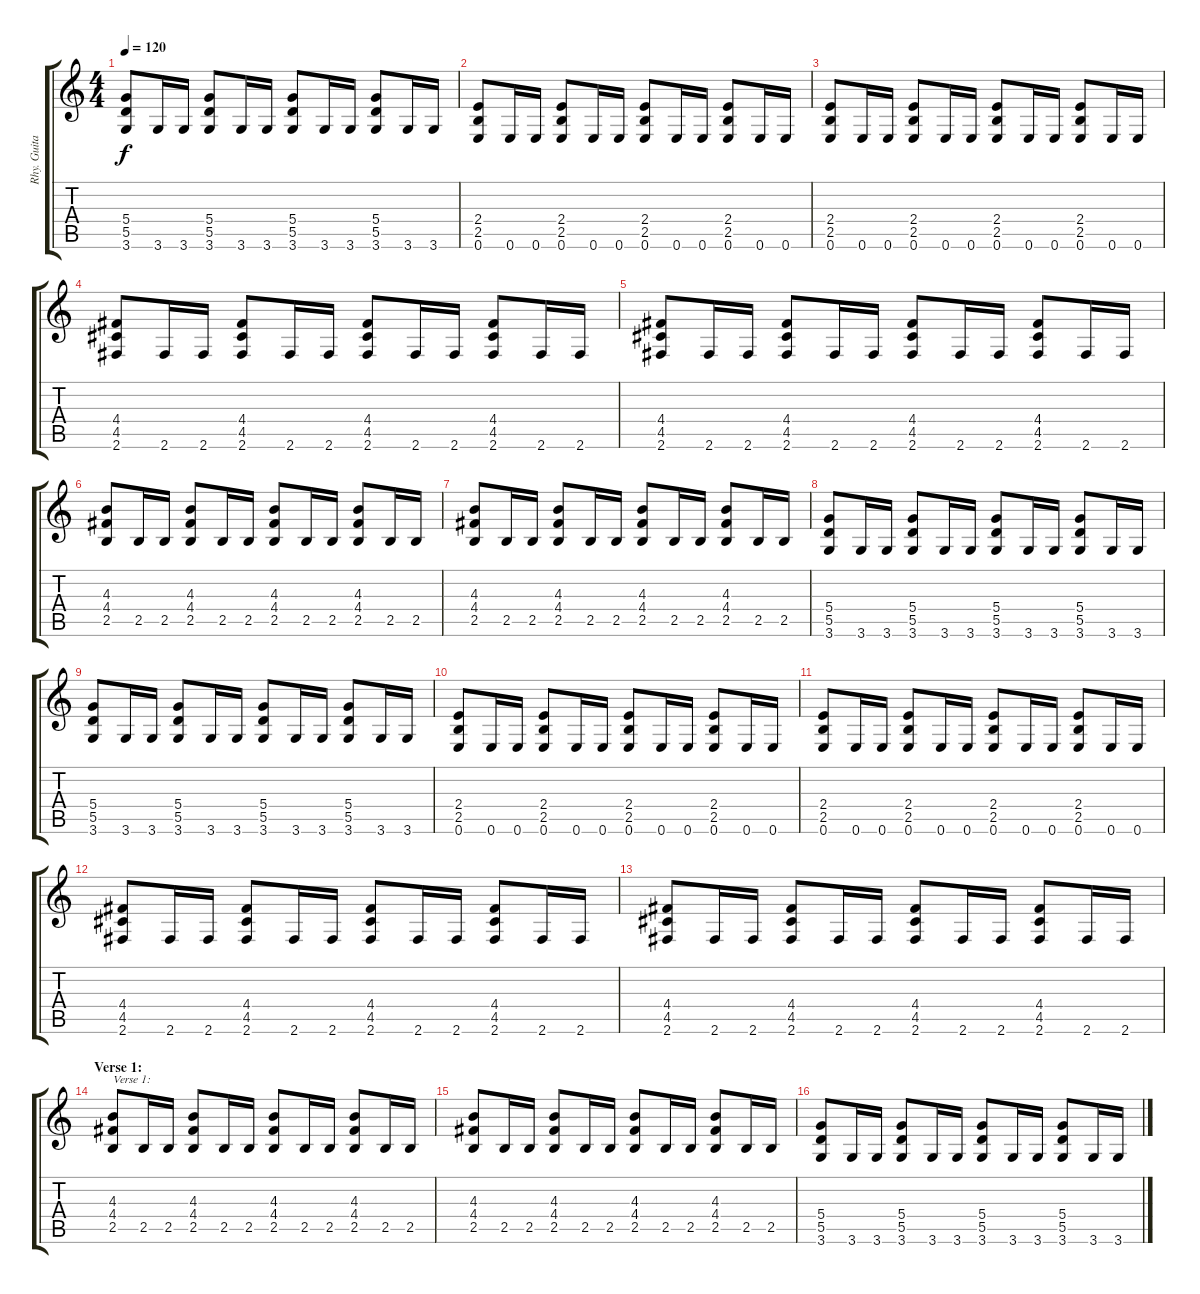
\track ("Rhy. Guitar 2" "Rhy. Guita") {instrument distortionguitar}
\staff {score tabs}
\tuning (E4 B3 G3 D3 A2 E2) {hide}
\ts (4 4)
\tempo 120
\clef g2
\ks c
(5.4 5.5 3.6).8{dy f} 3.6.16 3.6.16 (5.4 5.5 3.6).8 3.6.16 3.6.16 (5.4 5.5 3.6).8 3.6.16 3.6.16 (5.4 5.5 3.6).8 3.6.16 3.6.16 |
(2.4 2.5 0.6).8 0.6.16 0.6.16 (2.4 2.5 0.6).8 0.6.16 0.6.16 (2.4 2.5 0.6).8 0.6.16 0.6.16 (2.4 2.5 0.6).8 0.6.16 0.6.16 |
(2.4 2.5 0.6).8 0.6.16 0.6.16 (2.4 2.5 0.6).8 0.6.16 0.6.16 (2.4 2.5 0.6).8 0.6.16 0.6.16 (2.4 2.5 0.6).8 0.6.16 0.6.16 |
(4.4 4.5 2.6).8 2.6.16 2.6.16 (4.4 4.5 2.6).8 2.6.16 2.6.16 (4.4 4.5 2.6).8 2.6.16 2.6.16 (4.4 4.5 2.6).8 2.6.16 2.6.16 |
(4.4 4.5 2.6).8 2.6.16 2.6.16 (4.4 4.5 2.6).8 2.6.16 2.6.16 (4.4 4.5 2.6).8 2.6.16 2.6.16 (4.4 4.5 2.6).8 2.6.16 2.6.16 |
(4.3 4.4 2.5).8 2.5.16 2.5.16 (4.3 4.4 2.5).8 2.5.16 2.5.16 (4.3 4.4 2.5).8 2.5.16 2.5.16 (4.3 4.4 2.5).8 2.5.16 2.5.16 |
(4.3 4.4 2.5).8 2.5.16 2.5.16 (4.3 4.4 2.5).8 2.5.16 2.5.16 (4.3 4.4 2.5).8 2.5.16 2.5.16 (4.3 4.4 2.5).8 2.5.16 2.5.16 |
(5.4 5.5 3.6).8 3.6.16 3.6.16 (5.4 5.5 3.6).8 3.6.16 3.6.16 (5.4 5.5 3.6).8 3.6.16 3.6.16 (5.4 5.5 3.6).8 3.6.16 3.6.16 |
(5.4 5.5 3.6).8 3.6.16 3.6.16 (5.4 5.5 3.6).8 3.6.16 3.6.16 (5.4 5.5 3.6).8 3.6.16 3.6.16 (5.4 5.5 3.6).8 3.6.16 3.6.16 |
(2.4 2.5 0.6).8 0.6.16 0.6.16 (2.4 2.5 0.6).8 0.6.16 0.6.16 (2.4 2.5 0.6).8 0.6.16 0.6.16 (2.4 2.5 0.6).8 0.6.16 0.6.16 |
(2.4 2.5 0.6).8 0.6.16 0.6.16 (2.4 2.5 0.6).8 0.6.16 0.6.16 (2.4 2.5 0.6).8 0.6.16 0.6.16 (2.4 2.5 0.6).8 0.6.16 0.6.16 |
(4.4 4.5 2.6).8 2.6.16 2.6.16 (4.4 4.5 2.6).8 2.6.16 2.6.16 (4.4 4.5 2.6).8 2.6.16 2.6.16 (4.4 4.5 2.6).8 2.6.16 2.6.16 |
(4.4 4.5 2.6).8 2.6.16 2.6.16 (4.4 4.5 2.6).8 2.6.16 2.6.16 (4.4 4.5 2.6).8 2.6.16 2.6.16 (4.4 4.5 2.6).8 2.6.16 2.6.16 |
\section ("" "Verse 1:")
(4.3 4.4 2.5).8{txt "Verse 1:"} 2.5.16 2.5.16 (4.3 4.4 2.5).8 2.5.16 2.5.16 (4.3 4.4 2.5).8 2.5.16 2.5.16 (4.3 4.4 2.5).8 2.5.16 2.5.16 |
(4.3 4.4 2.5).8 2.5.16 2.5.16 (4.3 4.4 2.5).8 2.5.16 2.5.16 (4.3 4.4 2.5).8 2.5.16 2.5.16 (4.3 4.4 2.5).8 2.5.16 2.5.16 |
(5.4 5.5 3.6).8 3.6.16 3.6.16 (5.4 5.5 3.6).8 3.6.16 3.6.16 (5.4 5.5 3.6).8 3.6.16 3.6.16 (5.4 5.5 3.6).8 3.6.16 3.6.16
